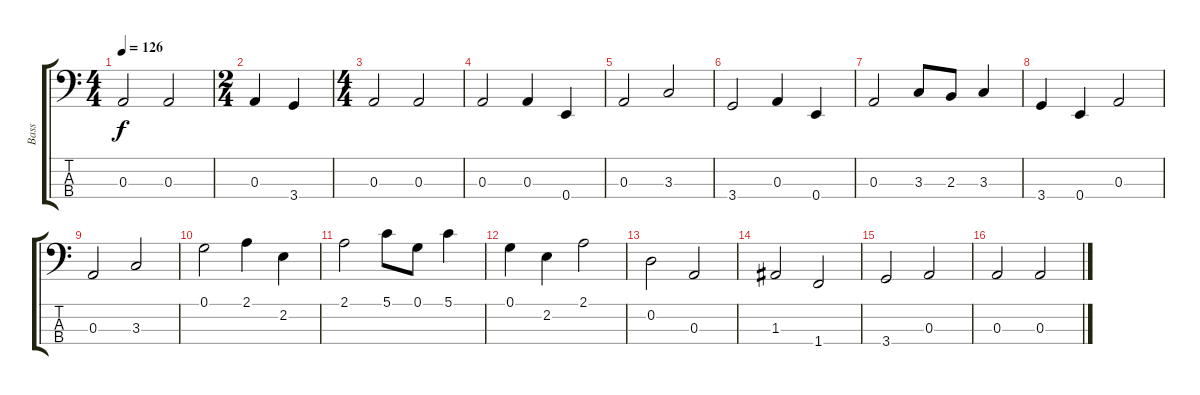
\track ("Bass" "Bass") {instrument fretlessbass}
\staff {score tabs}
\tuning (G2 D2 A1 E1) {hide}
\ts (4 4)
\tempo 126
\clef f4
\ks c
0.3.2{dy f} 0.3.2 |
\ts (2 4)
0.3.4 3.4.4 |
\ts (4 4)
0.3.2 0.3.2 |
0.3.2 0.3.4 0.4.4 |
0.3.2 3.3.2 |
3.4.2 0.3.4 0.4.4 |
0.3.2 3.3.8 2.3.8 3.3.4 |
3.4.4 0.4.4 0.3.2 |
0.3.2 3.3.2 |
0.1.2 2.1.4 2.2.4 |
2.1.2 5.1.8 0.1.8 5.1.4 |
0.1.4 2.2.4 2.1.2 |
0.2.2 0.3.2 |
1.3.2 1.4.2 |
3.4.2 0.3.2 |
0.3.2 0.3.2
